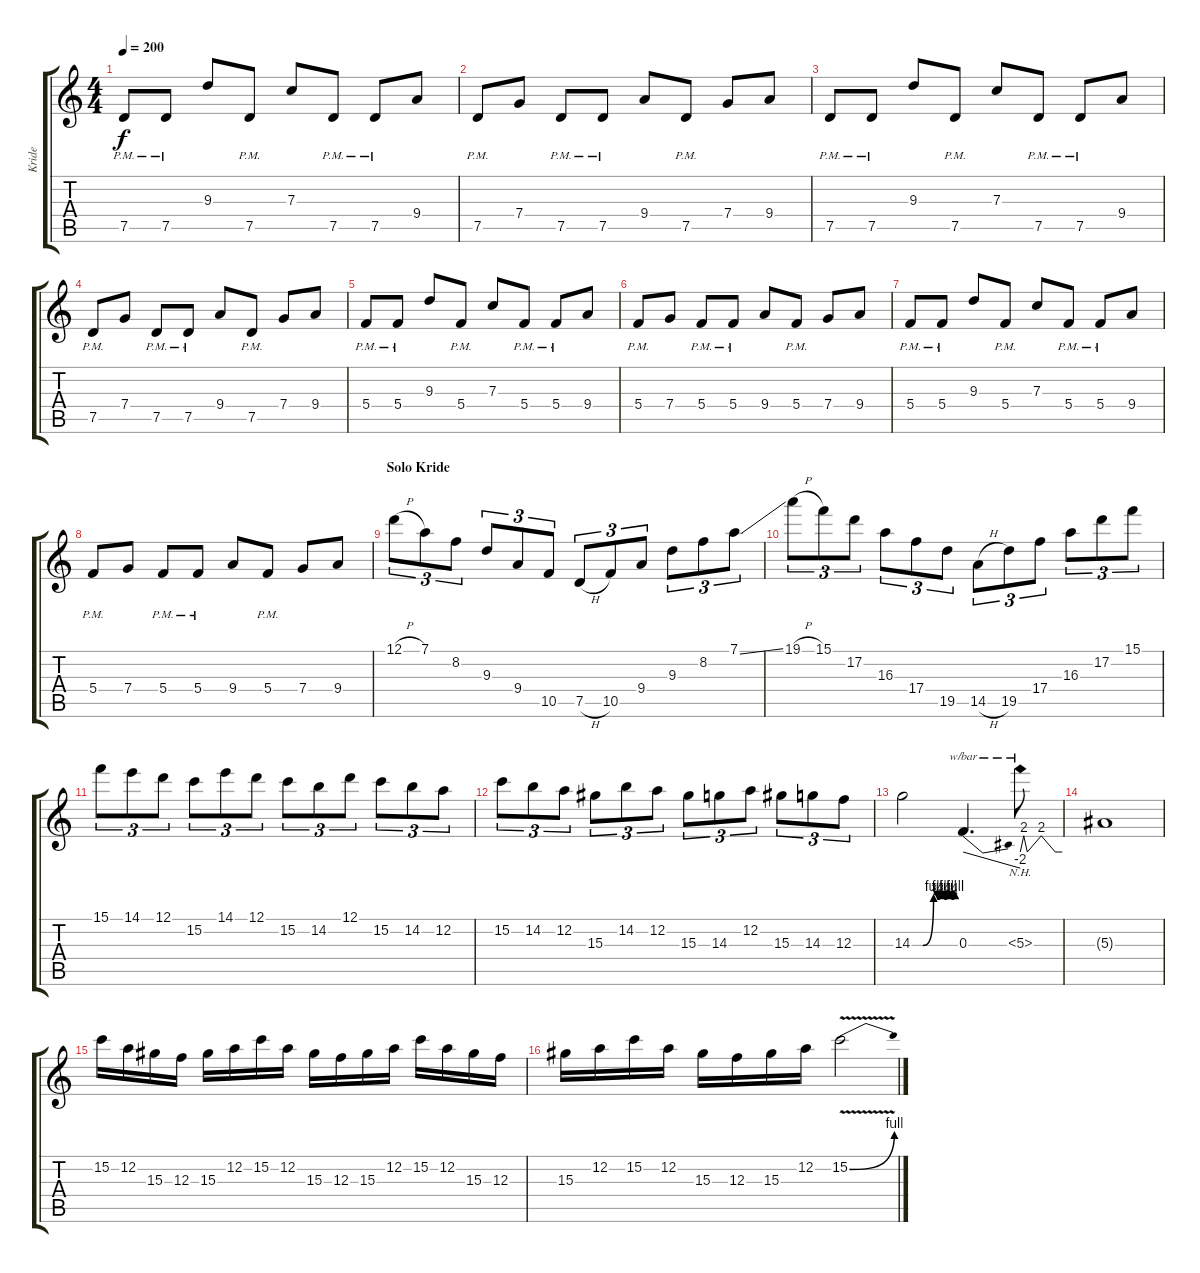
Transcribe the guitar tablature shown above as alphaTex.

\track ("Kride" "Kride") {instrument distortionguitar}
\staff {score tabs}
\tuning (D4 A3 F3 C3 G2 D2) {hide}
\ts (4 4)
\tempo 200
\clef g2
\ks c
7.5{pm}.8{dy f} 7.5{pm}.8 9.3.8 7.5{pm}.8 7.3.8 7.5{pm}.8 7.5{pm}.8 9.4.8 |
7.5{pm}.8 7.4.8 7.5{pm}.8 7.5{pm}.8 9.4.8 7.5{pm}.8 7.4.8 9.4.8 |
7.5{pm}.8 7.5{pm}.8 9.3.8 7.5{pm}.8 7.3.8 7.5{pm}.8 7.5{pm}.8 9.4.8 |
7.5{pm}.8 7.4.8 7.5{pm}.8 7.5{pm}.8 9.4.8 7.5{pm}.8 7.4.8 9.4.8 |
5.4{pm}.8 5.4{pm}.8 9.3.8 5.4{pm}.8 7.3.8 5.4{pm}.8 5.4{pm}.8 9.4.8 |
5.4{pm}.8 7.4.8 5.4{pm}.8 5.4{pm}.8 9.4.8 5.4{pm}.8 7.4.8 9.4.8 |
5.4{pm}.8 5.4{pm}.8 9.3.8 5.4{pm}.8 7.3.8 5.4{pm}.8 5.4{pm}.8 9.4.8 |
5.4{pm}.8 7.4.8 5.4{pm}.8 5.4{pm}.8 9.4.8 5.4{pm}.8 7.4.8 9.4.8 |
\section ("" "Solo Kride")
12.1{h}.8{tu (3 2)} 7.1.8{tu (3 2)} 8.2.8{tu (3 2)} 9.3.8{tu (3 2)} 9.4.8{tu (3 2)} 10.5.8{tu (3 2)} 7.5{h}.8{tu (3 2)} 10.5.8{tu (3 2)} 9.4.8{tu (3 2)} 9.3.8{tu (3 2)} 8.2.8{tu (3 2)} 7.1{ss}.8{tu (3 2)} |
19.1{h}.8{tu (3 2)} 15.1.8{tu (3 2)} 17.2.8{tu (3 2)} 16.3.8{tu (3 2)} 17.4.8{tu (3 2)} 19.5.8{tu (3 2)} 14.5{h}.8{tu (3 2)} 19.5.8{tu (3 2)} 17.4.8{tu (3 2)} 16.3.8{tu (3 2)} 17.2.8{tu (3 2)} 15.1.8{tu (3 2)} |
15.1.8{tu (3 2)} 14.1.8{tu (3 2)} 12.1.8{tu (3 2)} 15.2.8{tu (3 2)} 14.1.8{tu (3 2)} 12.1.8{tu (3 2)} 15.2.8{tu (3 2)} 14.2.8{tu (3 2)} 12.1.8{tu (3 2)} 15.2.8{tu (3 2)} 14.2.8{tu (3 2)} 12.2.8{tu (3 2)} |
15.2.8{tu (3 2)} 14.2.8{tu (3 2)} 12.2.8{tu (3 2)} 15.3.8{tu (3 2)} 14.2.8{tu (3 2)} 12.2.8{tu (3 2)} 15.3.8{tu (3 2)} 14.3.8{tu (3 2)} 12.2.8{tu (3 2)} 15.3.8{tu (3 2)} 14.3.8{tu (3 2)} 12.3.8{tu (3 2)} |
14.3{be (custom 0 0 15 0 30 4 35 3 40 4 45 3 50 4 55 3 60 4)}.2 0.3.4{d tbe (dive default 0 0 60 -8)} 5.3{nh}.8{tbe (custom default 0 0 5 8 10 0 30 8 50 0 60 0)} |
5.3{t}.1 |
15.2.16 12.2.16 15.3.16 12.3.16 15.3.16 12.2.16 15.2.16 12.2.16 15.3.16 12.3.16 15.3.16 12.2.16 15.2.16 12.2.16 15.3.16 12.3.16 |
15.3.16 12.2.16 15.2.16 12.2.16 15.3.16 12.3.16 15.3.16 12.2.16 15.2{be (bend 0 0 60 4) v}.2
